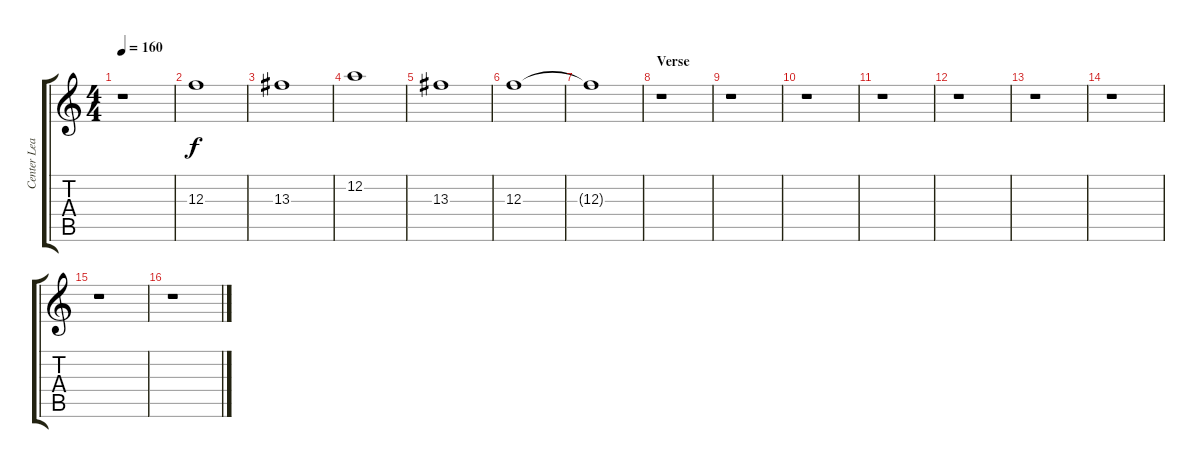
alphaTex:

\track ("Center Lead 2" "Center Lea") {instrument overdrivenguitar}
\staff {score tabs}
\tuning (D4 A3 F3 C3 G2 C2) {hide}
\ts (4 4)
\tempo 160
\clef g2
\ks aminor
r.1{dy f} |
12.3.1 |
13.3.1 |
12.2.1 |
13.3.1 |
12.3.1 |
12.3{t}.1 |
\section ("" "Verse")
r.1 |
r.1 |
r.1 |
r.1 |
r.1 |
r.1 |
r.1 |
r.1 |
r.1
